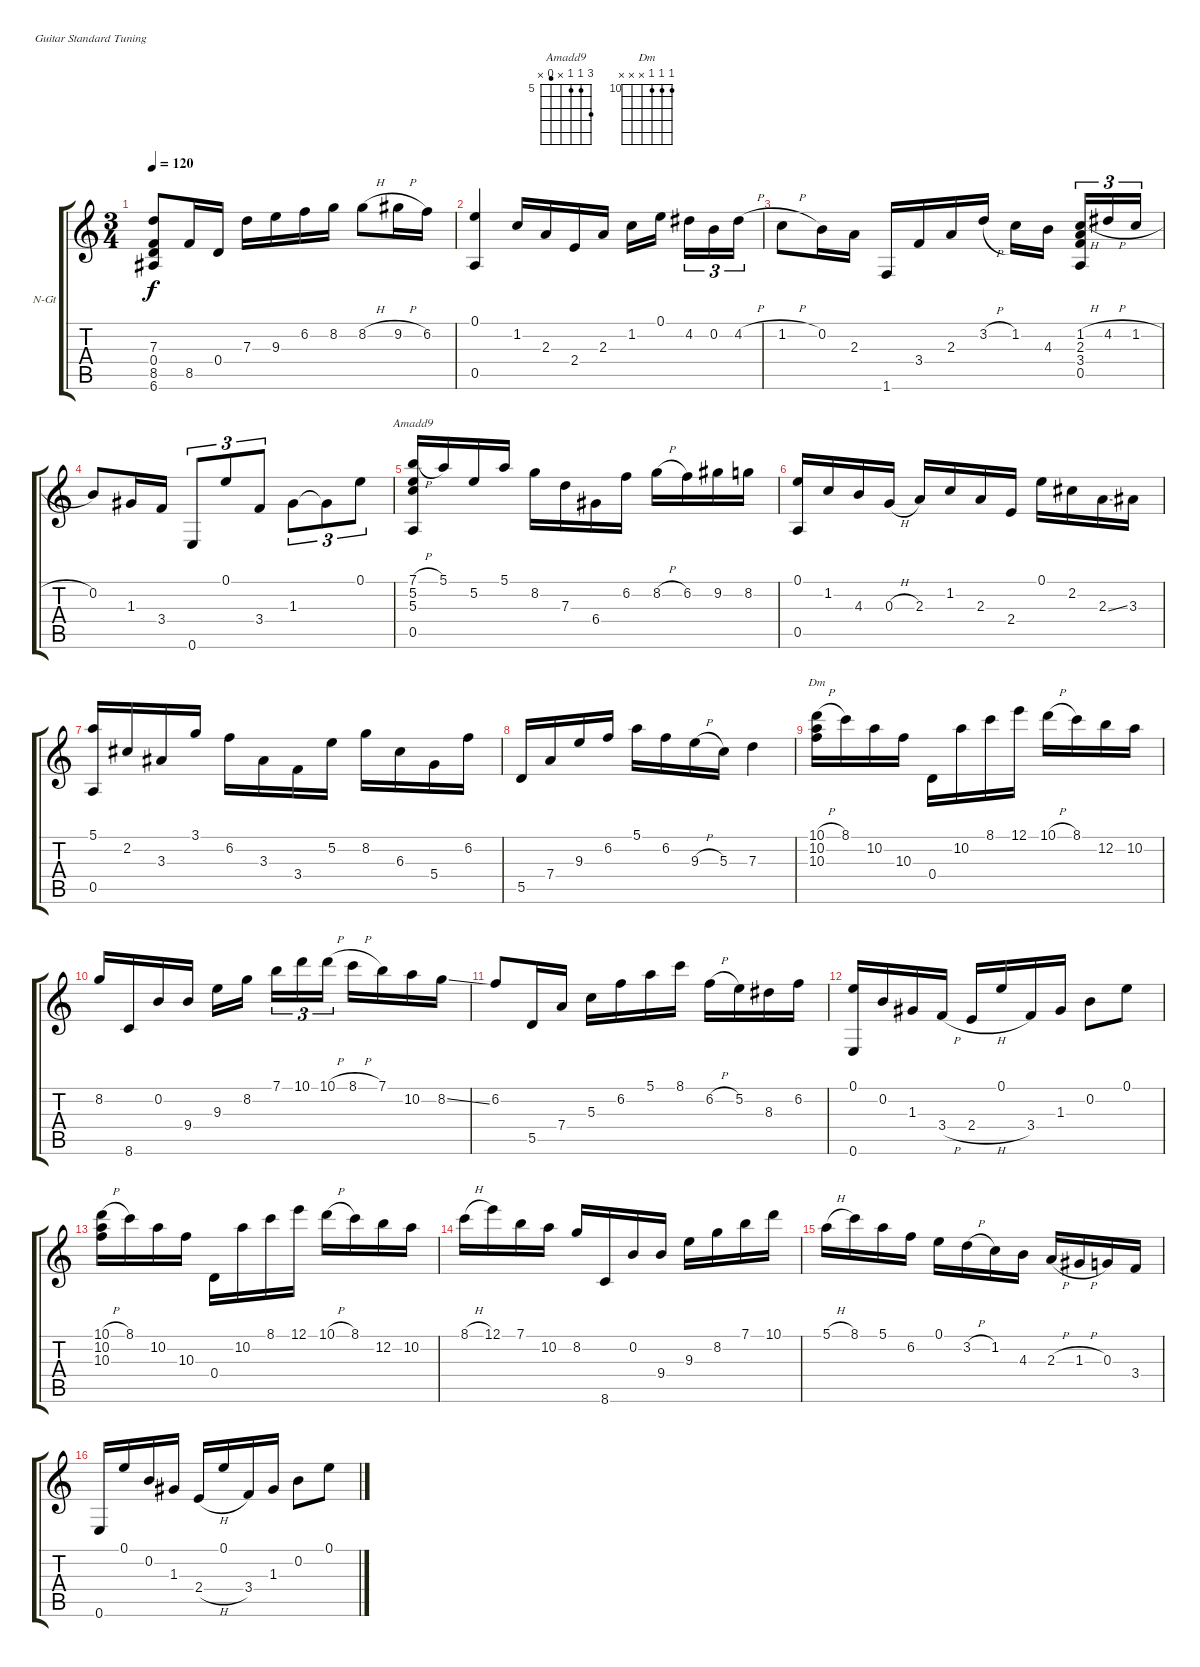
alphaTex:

\bracketExtendMode groupsimilarinstruments
\firstSystemTrackNameOrientation horizontal
\otherSystemsTrackNameOrientation horizontal
\track ("Guitarra Flamenca" "N-Gt") {instrument acousticguitarnylon}
\staff {score tabs}
\tuning (E4 B3 G3 D3 A2 E2)
\chord ("Amadd9" 7 5 5 x 4 x) {firstfret 5}
\chord ("Dm" 10 10 10 x x x) {firstfret 10}
\ts (3 4)
\tempo 120
\clef g2
\ks c
(7.3{t} 0.4{t} 8.5{t} 6.6{t}).8{dy f} 8.5.16 0.4.16 7.3.16 9.3.16 6.2.16 8.2.16 8.2{h}.8 9.2{h}.16 6.2.16 |
(0.1 0.5).4 1.2.16 2.3.16 2.4.16 2.3.16 1.2.16 0.1.16 4.2.16{tu (3 2)} 0.2.16{tu (3 2)} 4.2{h}.16{tu (3 2)} |
1.2{h}.8 0.2.16 2.3.16 1.6.16 3.4.16 2.3.16 3.2{h}.16 1.2.16 4.3.16 (1.2{h} 2.3 3.4 0.5).16{tu (3 2)} 4.2{h}.16{tu (3 2)} 1.2{h}.16{tu (3 2)} |
0.2.8 1.3.16 3.4.16 0.6.8{tu (3 2)} 0.1.8{tu (3 2)} 3.4.8{tu (3 2)} 1.3.8{tu (3 2)} 1.3{t}.8{tu (3 2)} 0.1.8{tu (3 2)} |
(7.1{h} 5.2 5.3 0.5).16{ch "Amadd9"} 5.1.16 5.2.16 5.1.16 8.2.16 7.3.16 6.4.16 6.2.16 8.2{h}.16 6.2.16 9.2.16 8.2.16 |
(0.1 0.5).16 1.2.16 4.3.16 0.3{h}.16 2.3.16 1.2.16 2.3.16 2.4.16 0.1.16 2.2.16 2.3{ss}.16 3.3.16 |
(5.1 0.5).16 2.2.16 3.3.16 3.1.16 6.2.16 3.3.16 3.4.16 5.2.16 8.2.16 6.3.16 5.4.16 6.2.16 |
5.5.16 7.4.16 9.3.16 6.2.16 5.1.16 6.2.16 9.3{h}.16 5.3.16 7.3.4 |
(10.1{h} 10.2 10.3).16{ch "Dm"} 8.1.16 10.2.16 10.3.16 0.4.16 10.2.16 8.1.16 12.1.16 10.1{h}.16 8.1.16 12.2.16 10.2.16 |
8.2.16 8.6.16 0.2.16 9.4.16 9.3.16 8.2.16 7.1.16{tu (3 2)} 10.1.16{tu (3 2)} 10.1{h}.16{tu (3 2)} 8.1{h}.16 7.1.16 10.2.16 8.2{ss}.16 |
6.2.8 5.5.16 7.4.16 5.3.16 6.2.16 5.1.16 8.1.16 6.2{h}.16 5.2.16 8.3.16 6.2.16 |
(0.1 0.6).16 0.2.16 1.3.16 3.4{h}.16 2.4{h}.16 0.1.16 3.4.16 1.3.16 0.2.8 0.1.8 |
(10.1{h} 10.2 10.3).16 8.1.16 10.2.16 10.3.16 0.4.16 10.2.16 8.1.16 12.1.16 10.1{h}.16 8.1.16 12.2.16 10.2.16 |
8.1{h}.16 12.1.16 7.1.16 10.2.16 8.2.16 8.6.16 0.2.16 9.4.16 9.3.16 8.2.16 7.1.16 10.1.16 |
5.1{h}.16 8.1.16 5.1.16 6.2.16 0.1.16 3.2{h}.16 1.2.16 4.3.16 2.3{h}.16 1.3{h}.16 0.3.16 3.4.16 |
0.6.16 0.1.16 0.2.16 1.3.16 2.4{h}.16 0.1.16 3.4.16 1.3.16 0.2.8 0.1.8
